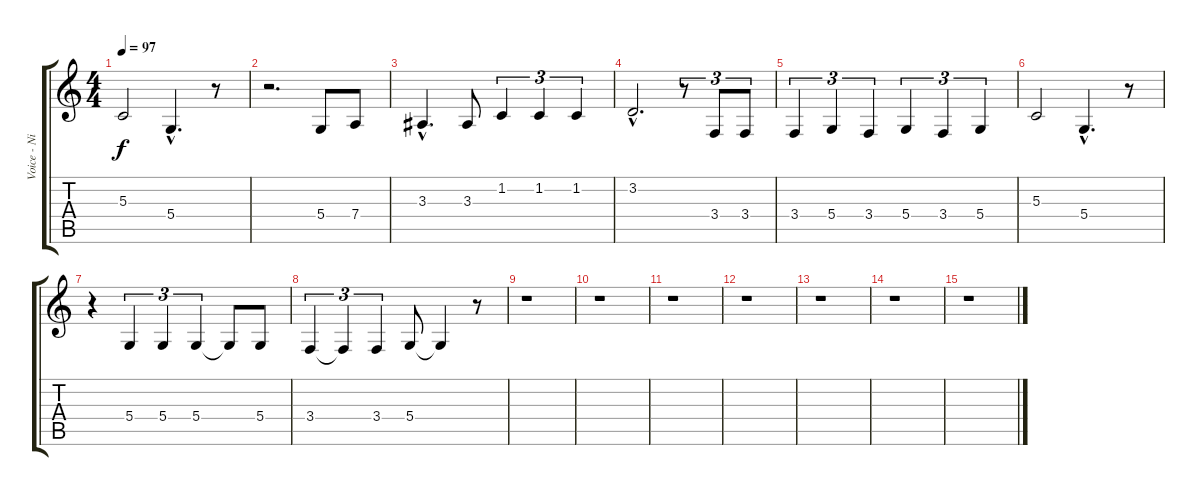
\track ("Voice - Nick Cave" "Voice - Ni") {instrument altosax}
\staff {score tabs}
\tuning (E4 B3 G3 D3 A2 E2) {hide}
\ts (4 4)
\tempo 97
\clef g2
\ks c
5.3.2{dy f} 5.4{hac}.4{d} r.8 |
r.2{d} 5.4.8 7.4.8 |
3.3{hac}.4{d} 3.3.8 1.2.4{tu (3 2)} 1.2.4{tu (3 2)} 1.2.4{tu (3 2)} |
3.2{hac}.2{d} r.8{tu (3 2)} 3.4.8{tu (3 2)} 3.4.8{tu (3 2)} |
3.4.4{tu (3 2)} 5.4.4{tu (3 2)} 3.4.4{tu (3 2)} 5.4.4{tu (3 2)} 3.4.4{tu (3 2)} 5.4.4{tu (3 2)} |
5.3.2 5.4{hac}.4{d} r.8 |
r.4 5.4.4{tu (3 2)} 5.4.4{tu (3 2)} 5.4.4{tu (3 2)} 5.4{t}.8 5.4.8 |
3.4.4{tu (3 2)} 3.4{t}.4{tu (3 2)} 3.4.4{tu (3 2)} 5.4.8 5.4{t}.4 r.8 |
r.1 |
r.1 |
r.1 |
r.1 |
r.1 |
r.1 |
r.1
